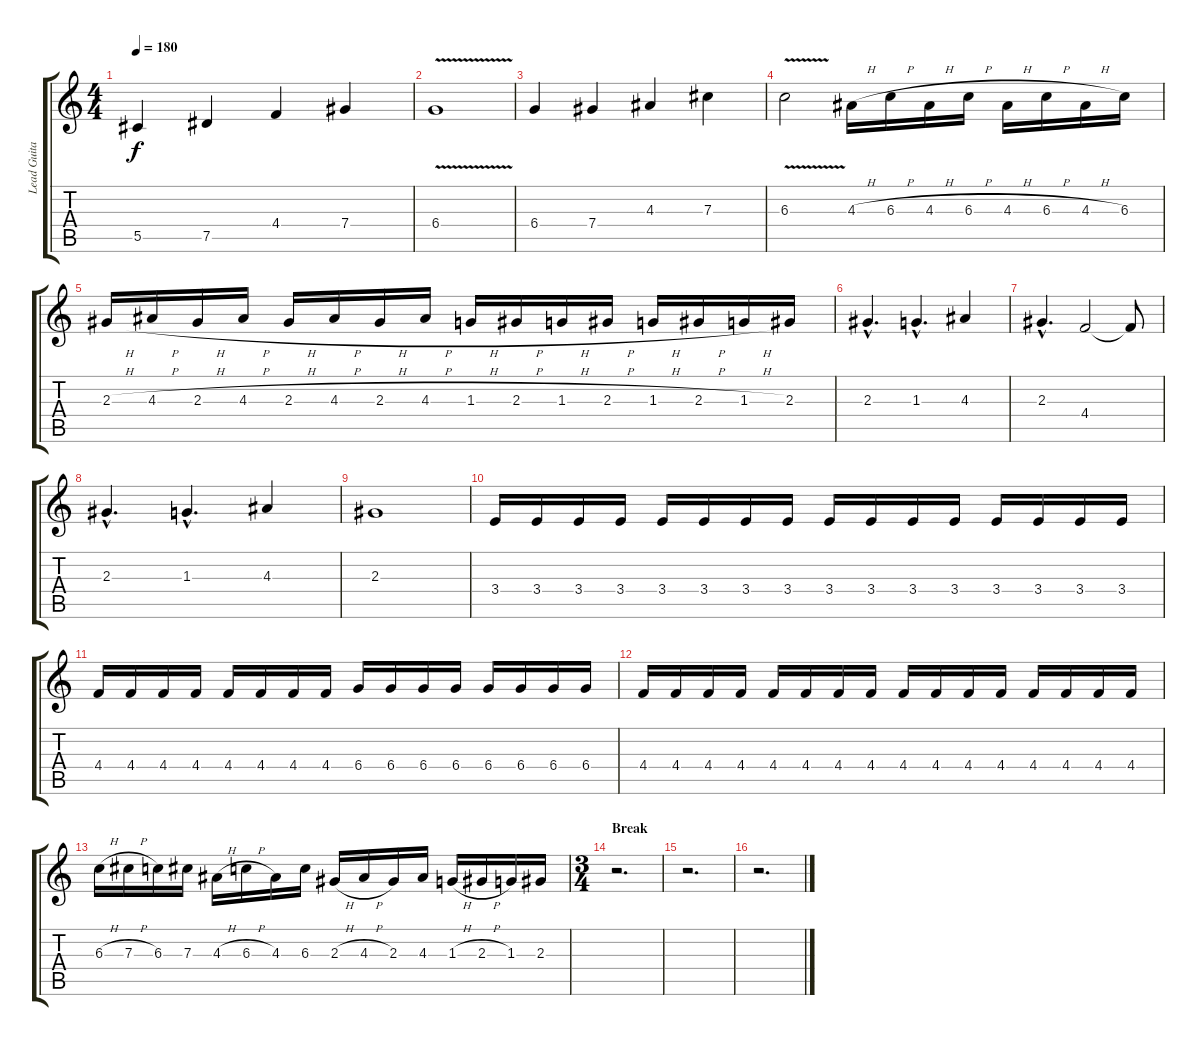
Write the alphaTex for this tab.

\track ("Lead Guitar" "Lead Guita") {instrument distortionguitar}
\staff {score tabs}
\tuning (Eb4 Bb3 Gb3 Db3 Ab2 Eb2) {hide}
\ts (4 4)
\tempo 180
\clef g2
\ks c
5.5.4{dy f} 7.5.4 4.4.4 7.4.4 |
6.4{v}.1 |
6.4.4 7.4.4 4.3.4 7.3.4 |
6.3{v}.2 4.3{h}.16 6.3{h}.16 4.3{h}.16 6.3{h}.16 4.3{h}.16 6.3{h}.16 4.3{h}.16 6.3.16 |
2.3{h}.16 4.3{h}.16 2.3{h}.16 4.3{h}.16 2.3{h}.16 4.3{h}.16 2.3{h}.16 4.3{h}.16 1.3{h}.16 2.3{h}.16 1.3{h}.16 2.3{h}.16 1.3{h}.16 2.3{h}.16 1.3{h}.16 2.3.16 |
2.3{hac}.4{d} 1.3{hac}.4{d} 4.3.4 |
2.3{hac}.4{d} 4.4.2 4.4{t}.8 |
2.3{hac}.4{d} 1.3{hac}.4{d} 4.3.4 |
2.3.1 |
3.4.16 3.4.16 3.4.16 3.4.16 3.4.16 3.4.16 3.4.16 3.4.16 3.4.16 3.4.16 3.4.16 3.4.16 3.4.16 3.4.16 3.4.16 3.4.16 |
4.4.16 4.4.16 4.4.16 4.4.16 4.4.16 4.4.16 4.4.16 4.4.16 6.4.16 6.4.16 6.4.16 6.4.16 6.4.16 6.4.16 6.4.16 6.4.16 |
4.4.16 4.4.16 4.4.16 4.4.16 4.4.16 4.4.16 4.4.16 4.4.16 4.4.16 4.4.16 4.4.16 4.4.16 4.4.16 4.4.16 4.4.16 4.4.16 |
6.3{h}.16 7.3{h}.16 6.3.16 7.3.16 4.3{h}.16 6.3{h}.16 4.3.16 6.3.16 2.3{h}.16 4.3{h}.16 2.3.16 4.3.16 1.3{h}.16 2.3{h}.16 1.3.16 2.3.16 |
\ts (3 4)
\section ("" "Break")
r.2{d} |
r.2{d} |
r.2{d}
